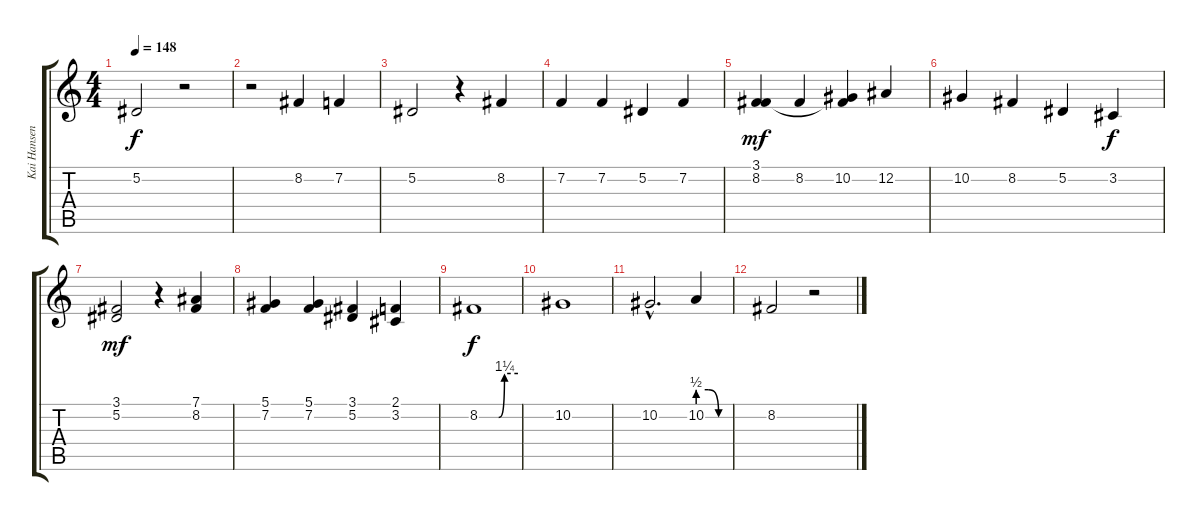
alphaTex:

\track ("Kai Hansen<Vocal>" "Kai Hansen") {instrument lead5charang}
\staff {score tabs}
\tuning (Eb4 Bb3 Gb3 Db3 Ab2 Eb2) {hide}
\ts (4 4)
\tempo 148
\clef g2
\ks c
5.2.2{dy f} r.2 |
r.2 8.2.4 7.2.4 |
5.2.2 r.4 8.2.4 |
7.2.4 7.2.4 5.2.4 7.2.4 |
(3.1 8.2).4{dy mf} 8.2.4 (3.1{t} 10.2).4 12.2.4 |
10.2.4 8.2.4 5.2.4 3.2.4{dy f} |
(3.1 5.2).2{dy mf} r.4 (7.1 8.2).4 |
(5.1 7.2).4 (5.1 7.2).4 (3.1 5.2).4 (2.1 3.2).4 |
8.2{be (custom 0 0 30 0 39 5 60 5)}.1{dy f} |
10.2.1 |
10.2{hac}.2{d} 10.2{be (custom 0 2 20 2 40 0 60 0)}.4 |
8.2.2 r.2
